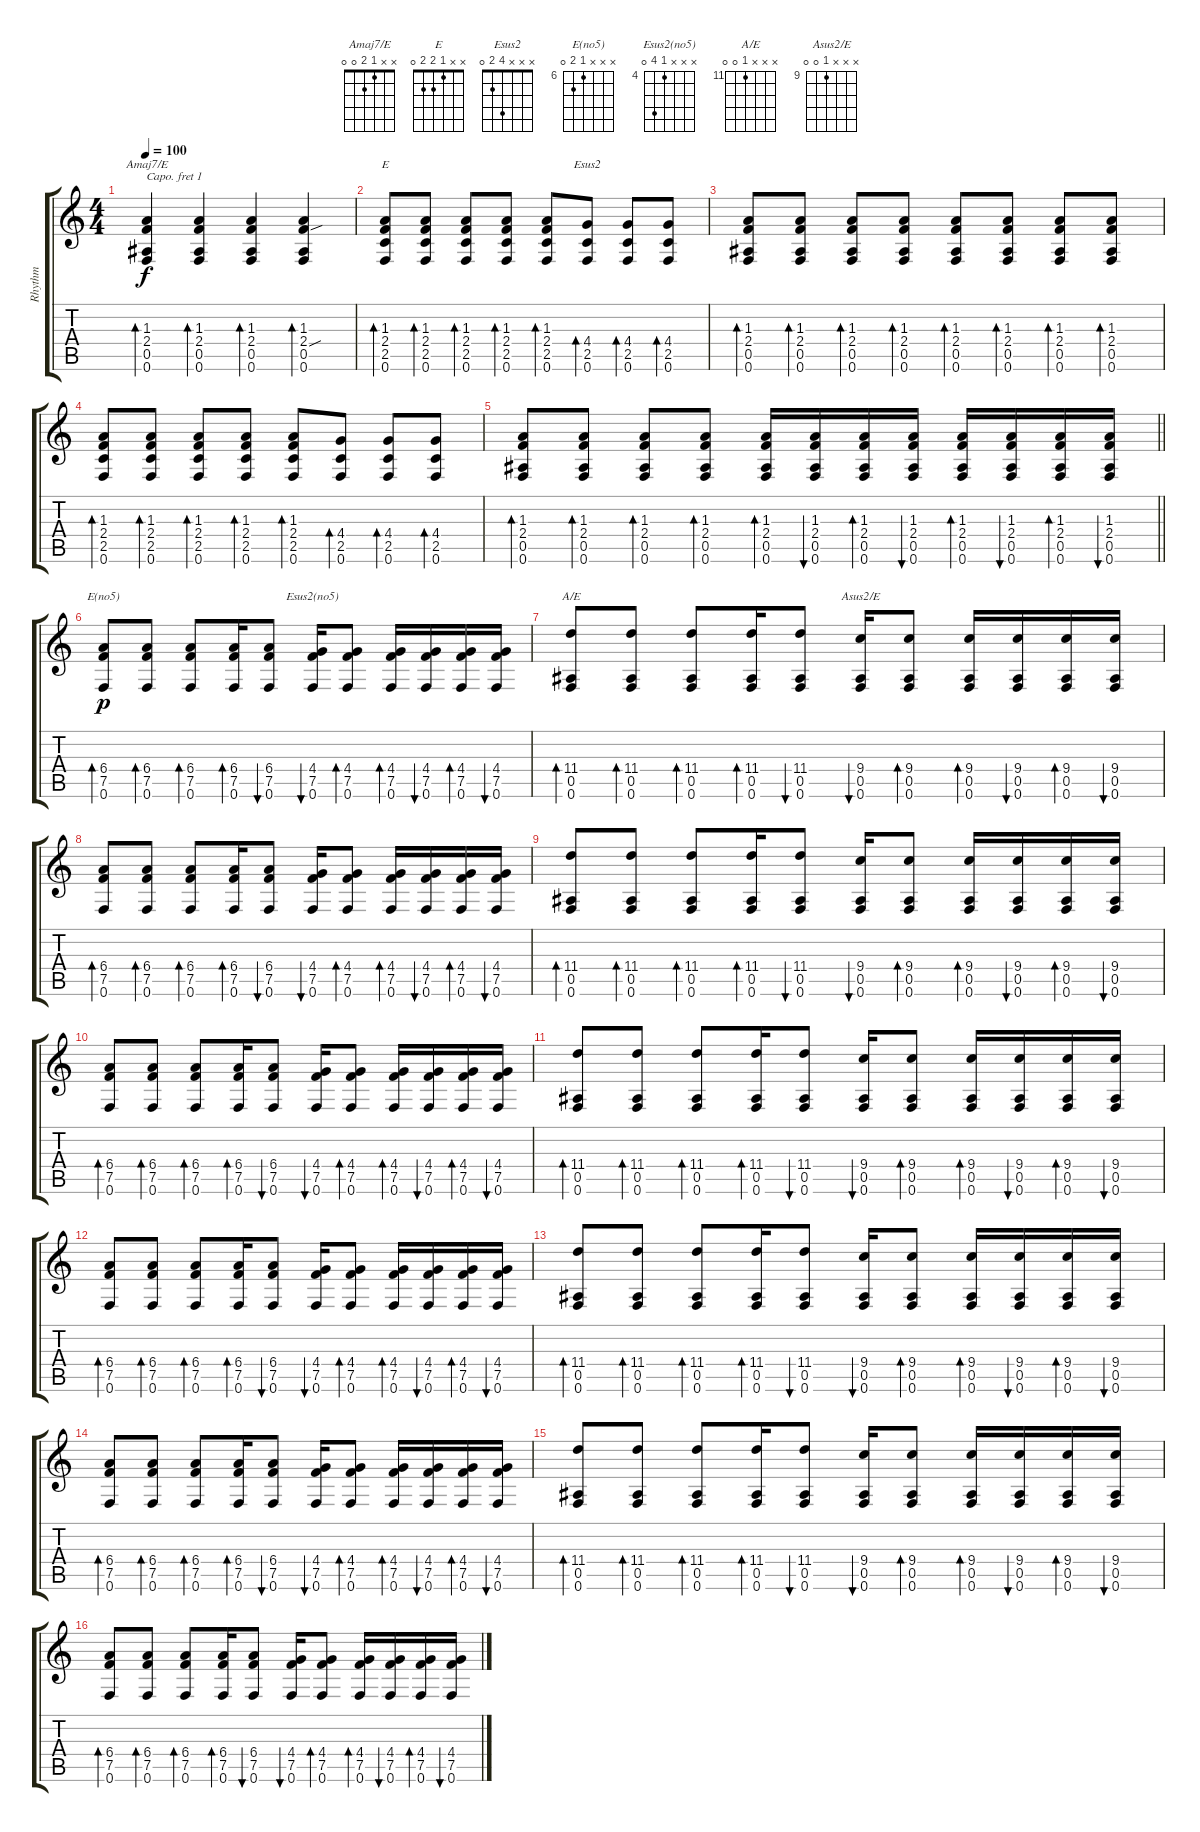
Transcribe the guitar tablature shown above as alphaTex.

\track ("Rhythm " "Rhythm ") {instrument electricguitarclean}
\staff {score tabs}
\capo 1
\tuning (E4 B3 G3 D3 A2 E2) {hide}
\chord ("Amaj7/E" x x 1 2 0 0)
\chord ("E" x x 1 2 2 0)
\chord ("Esus2" x x x 4 2 0)
\chord ("E(no5)" x x x 6 7 0) {firstfret 6}
\chord ("Esus2(no5)" x x x 4 7 0) {firstfret 4}
\chord ("A/E" x x x 11 0 0) {firstfret 11}
\chord ("Asus2/E" x x x 9 0 0) {firstfret 9}
\ts (4 4)
\tempo 100
\clef g2
\ks c
(1.3 2.4 0.5 0.6).4{bd 30 ch "Amaj7/E" dy f} (1.3 2.4 0.5 0.6).4{bd 30} (1.3 2.4 0.5 0.6).4{bd 30} (1.3 2.4{sou} 0.5 0.6).4{bd 30} |
(1.3 2.4 2.5 0.6).8{bd 30 ch "E"} (1.3 2.4 2.5 0.6).8{bd 30} (1.3 2.4 2.5 0.6).8{bd 30} (1.3 2.4 2.5 0.6).8{bd 30} (1.3 2.4 2.5 0.6).8{bd 30} (4.4 2.5 0.6).8{bd 30 ch "Esus2"} (4.4 2.5 0.6).8{bd 30} (4.4 2.5 0.6).8{bd 30} |
(1.3 2.4 0.5 0.6).8{bd 30} (1.3 2.4 0.5 0.6).8{bd 30} (1.3 2.4 0.5 0.6).8{bd 30} (1.3 2.4 0.5 0.6).8{bd 30} (1.3 2.4 0.5 0.6).8{bd 30} (1.3 2.4 0.5 0.6).8{bd 30} (1.3 2.4 0.5 0.6).8{bd 30} (1.3 2.4 0.5 0.6).8{bd 30} |
(1.3 2.4 2.5 0.6).8{bd 30} (1.3 2.4 2.5 0.6).8{bd 30} (1.3 2.4 2.5 0.6).8{bd 30} (1.3 2.4 2.5 0.6).8{bd 30} (1.3 2.4 2.5 0.6).8{bd 30} (4.4 2.5 0.6).8{bd 30} (4.4 2.5 0.6).8{bd 30} (4.4 2.5 0.6).8{bd 30} |
\barLineRight lightlight
(1.3 2.4 0.5 0.6).8{bd 30} (1.3 2.4 0.5 0.6).8{bd 30} (1.3 2.4 0.5 0.6).8{bd 30} (1.3 2.4 0.5 0.6).8{bd 30} (1.3 2.4 0.5 0.6).16{bd 30} (1.3 2.4 0.5 0.6).16{bu 30} (1.3 2.4 0.5 0.6).16{bd 30} (1.3 2.4 0.5 0.6).16{bu 30} (1.3 2.4 0.5 0.6).16{bd 30} (1.3 2.4 0.5 0.6).16{bu 30} (1.3 2.4 0.5 0.6).16{bd 30} (1.3 2.4 0.5 0.6).16{bu 30} |
(6.4 7.5 0.6).8{bd 30 ch "E(no5)" dy p} (6.4 7.5 0.6).8{bd 30} (6.4 7.5 0.6).8{bd 30} (6.4 7.5 0.6).16{bd 30} (6.4 7.5 0.6).8{bu 30} (4.4 7.5 0.6).16{bu 30 ch "Esus2(no5)"} (4.4 7.5 0.6).8{bd 30} (4.4 7.5 0.6).16{bd 30} (4.4 7.5 0.6).16{bu 30} (4.4 7.5 0.6).16{bd 30} (4.4 7.5 0.6).16{bu 30} |
(11.4 0.5 0.6).8{bd 30 ch "A/E"} (11.4 0.5 0.6).8{bd 30} (11.4 0.5 0.6).8{bd 30} (11.4 0.5 0.6).16{bd 30} (11.4 0.5 0.6).8{bu 30} (9.4 0.5 0.6).16{bu 30 ch "Asus2/E"} (9.4 0.5 0.6).8{bd 30} (9.4 0.5 0.6).16{bd 30} (9.4 0.5 0.6).16{bu 30} (9.4 0.5 0.6).16{bd 30} (9.4 0.5 0.6).16{bu 30} |
(6.4 7.5 0.6).8{bd 30} (6.4 7.5 0.6).8{bd 30} (6.4 7.5 0.6).8{bd 30} (6.4 7.5 0.6).16{bd 30} (6.4 7.5 0.6).8{bu 30} (4.4 7.5 0.6).16{bu 30} (4.4 7.5 0.6).8{bd 30} (4.4 7.5 0.6).16{bd 30} (4.4 7.5 0.6).16{bu 30} (4.4 7.5 0.6).16{bd 30} (4.4 7.5 0.6).16{bu 30} |
(11.4 0.5 0.6).8{bd 30} (11.4 0.5 0.6).8{bd 30} (11.4 0.5 0.6).8{bd 30} (11.4 0.5 0.6).16{bd 30} (11.4 0.5 0.6).8{bu 30} (9.4 0.5 0.6).16{bu 30} (9.4 0.5 0.6).8{bd 30} (9.4 0.5 0.6).16{bd 30} (9.4 0.5 0.6).16{bu 30} (9.4 0.5 0.6).16{bd 30} (9.4 0.5 0.6).16{bu 30} |
(6.4 7.5 0.6).8{bd 30} (6.4 7.5 0.6).8{bd 30} (6.4 7.5 0.6).8{bd 30} (6.4 7.5 0.6).16{bd 30} (6.4 7.5 0.6).8{bu 30} (4.4 7.5 0.6).16{bu 30} (4.4 7.5 0.6).8{bd 30} (4.4 7.5 0.6).16{bd 30} (4.4 7.5 0.6).16{bu 30} (4.4 7.5 0.6).16{bd 30} (4.4 7.5 0.6).16{bu 30} |
(11.4 0.5 0.6).8{bd 30} (11.4 0.5 0.6).8{bd 30} (11.4 0.5 0.6).8{bd 30} (11.4 0.5 0.6).16{bd 30} (11.4 0.5 0.6).8{bu 30} (9.4 0.5 0.6).16{bu 30} (9.4 0.5 0.6).8{bd 30} (9.4 0.5 0.6).16{bd 30} (9.4 0.5 0.6).16{bu 30} (9.4 0.5 0.6).16{bd 30} (9.4 0.5 0.6).16{bu 30} |
(6.4 7.5 0.6).8{bd 30} (6.4 7.5 0.6).8{bd 30} (6.4 7.5 0.6).8{bd 30} (6.4 7.5 0.6).16{bd 30} (6.4 7.5 0.6).8{bu 30} (4.4 7.5 0.6).16{bu 30} (4.4 7.5 0.6).8{bd 30} (4.4 7.5 0.6).16{bd 30} (4.4 7.5 0.6).16{bu 30} (4.4 7.5 0.6).16{bd 30} (4.4 7.5 0.6).16{bu 30} |
(11.4 0.5 0.6).8{bd 30} (11.4 0.5 0.6).8{bd 30} (11.4 0.5 0.6).8{bd 30} (11.4 0.5 0.6).16{bd 30} (11.4 0.5 0.6).8{bu 30} (9.4 0.5 0.6).16{bu 30} (9.4 0.5 0.6).8{bd 30} (9.4 0.5 0.6).16{bd 30} (9.4 0.5 0.6).16{bu 30} (9.4 0.5 0.6).16{bd 30} (9.4 0.5 0.6).16{bu 30} |
(6.4 7.5 0.6).8{bd 30} (6.4 7.5 0.6).8{bd 30} (6.4 7.5 0.6).8{bd 30} (6.4 7.5 0.6).16{bd 30} (6.4 7.5 0.6).8{bu 30} (4.4 7.5 0.6).16{bu 30} (4.4 7.5 0.6).8{bd 30} (4.4 7.5 0.6).16{bd 30} (4.4 7.5 0.6).16{bu 30} (4.4 7.5 0.6).16{bd 30} (4.4 7.5 0.6).16{bu 30} |
(11.4 0.5 0.6).8{bd 30} (11.4 0.5 0.6).8{bd 30} (11.4 0.5 0.6).8{bd 30} (11.4 0.5 0.6).16{bd 30} (11.4 0.5 0.6).8{bu 30} (9.4 0.5 0.6).16{bu 30} (9.4 0.5 0.6).8{bd 30} (9.4 0.5 0.6).16{bd 30} (9.4 0.5 0.6).16{bu 30} (9.4 0.5 0.6).16{bd 30} (9.4 0.5 0.6).16{bu 30} |
(6.4 7.5 0.6).8{bd 30} (6.4 7.5 0.6).8{bd 30} (6.4 7.5 0.6).8{bd 30} (6.4 7.5 0.6).16{bd 30} (6.4 7.5 0.6).8{bu 30} (4.4 7.5 0.6).16{bu 30} (4.4 7.5 0.6).8{bd 30} (4.4 7.5 0.6).16{bd 30} (4.4 7.5 0.6).16{bu 30} (4.4 7.5 0.6).16{bd 30} (4.4 7.5 0.6).16{bu 30}
